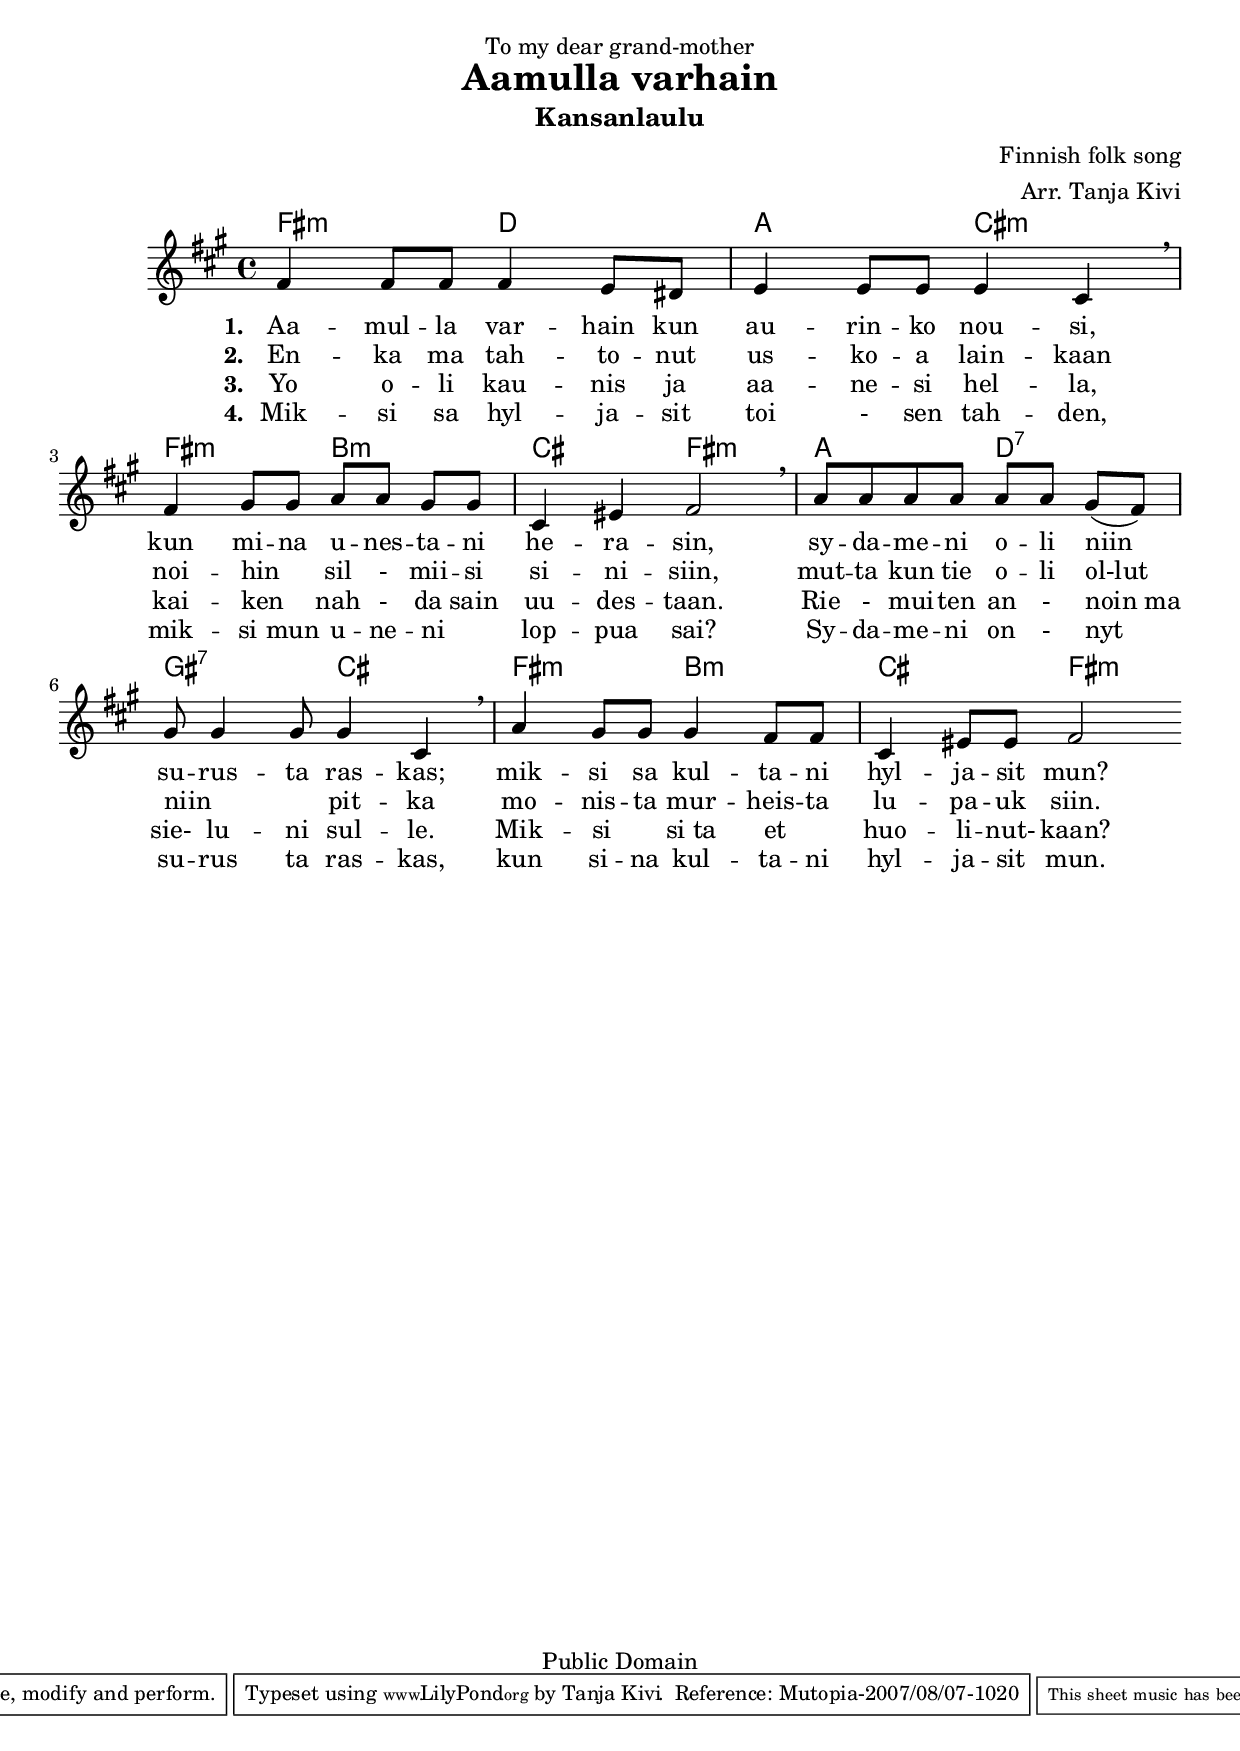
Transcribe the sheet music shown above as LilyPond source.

%Finnish Folk Song: Aamulla varhain
\version "2.10.20"
\header {
dedication = "To my dear grand-mother"
title = "Aamulla varhain"
subtitle = "Kansanlaulu"
composer = "Finnish folk song"
arranger = "Arr. Tanja Kivi"
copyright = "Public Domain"
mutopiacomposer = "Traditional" 
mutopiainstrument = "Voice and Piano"
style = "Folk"
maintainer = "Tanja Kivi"
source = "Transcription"
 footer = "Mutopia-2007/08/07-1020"
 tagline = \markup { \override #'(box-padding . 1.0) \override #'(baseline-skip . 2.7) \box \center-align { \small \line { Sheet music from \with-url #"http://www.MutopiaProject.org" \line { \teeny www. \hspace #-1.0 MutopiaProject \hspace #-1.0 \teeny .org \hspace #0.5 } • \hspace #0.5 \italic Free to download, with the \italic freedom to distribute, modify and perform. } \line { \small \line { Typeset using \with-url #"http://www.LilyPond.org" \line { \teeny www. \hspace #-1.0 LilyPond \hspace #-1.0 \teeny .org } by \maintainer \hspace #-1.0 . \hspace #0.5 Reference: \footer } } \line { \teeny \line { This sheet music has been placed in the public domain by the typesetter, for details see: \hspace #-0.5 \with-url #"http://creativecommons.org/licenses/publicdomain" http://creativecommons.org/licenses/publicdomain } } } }
}

\score {
<<
  \new ChordNames \chordmode { \set chordChanges = ##t
%chords in fis \minor
fis2:m d a cis:m fis:m b:m cis fis:m a d:7 gis:7 cis fis:m b:m cis fis:m }
  \new Staff { \override Staff.TimeSignature #'style = #'() \clef treble \time 4/4 \key fis \minor 
%melody
\bar "|:" fis'4 fis'8 fis'8 fis'4 e'8 dis'8 e'4 e'8 e'8 e'4 cis'4\breathe 
fis'4 gis'8[ gis'8] a'8[ a'8] gis'8[ gis'8] cis'4 eis'4 fis'2\breathe 
a'8[ a'8 a'8 a'8] a'8[ a'8] gis'8( [ fis'8)] gis'8 gis'4 gis'8 gis'4 cis'4\breathe
a'4 gis'8 gis'8 gis'4 fis'8 fis'8 cis'4 eis'8 eis'8 fis'2 \bar ":|" }
%lyrics 
  \addlyrics { \set stanza = "1. "
Aa4 -- mul8 -- la8 var4 -- hain8 kun8 au4 -- rin8 -- ko8 nou4 -- si,4
kun4 mi8 -- na8 u8 -- nes8 -- ta8 -- ni8 he4 -- ra4 -- sin,2
sy8 -- da8 -- me8 -- ni8 o8 -- li8 niin4 su8 -- rus4 -- ta8 ras4 -- kas;4 
mik4 -- si8 sa8 kul4 -- ta8 -- ni8 hyl4 -- ja8 -- sit8 mun?2 }
  \addlyrics { \set stanza = "2. "
En4 -- ka8 ma8 tah4 -- to8 -- nut8 us4 -- ko8 -- a8 lain4 -- kaan 4
noi4 -- hin8 _8 sil8 -8 mii8 -- si8 si4 -- ni4 -- siin,2
mut8 -- ta8 kun8 tie8 o8 -- li8 ol-lut4 niin8 _4 _8  pit4 -- ka4 
mo4 -- nis8 -- ta8 mur4 -- heis8 -- ta8 lu4 -- pa8 -- uk8 siin.2 }
  \addlyrics { \set stanza = "3. "
Yo4 o8 -- li8 kau4 -- nis8 ja8 aa4 -- ne8 -- si8 hel4 -- la,4 
kai4 -- ken8 _8 nah8 -8 da8 sain8 uu4 -- des4 -- taan.2 
Rie8 -8 mui8 -- ten8 an8 -8 noin_ma4 sie-8 lu4 -- ni8 sul4 -- le.4
Mik4 -- si8 _8 si_ta4 et8 _8 huo4 -- li8 -- nut-8 kaan?2 }
  \addlyrics { \set stanza = "4. "
Mik4 -- si8 sa8 hyl4 -- ja8 -- sit8 toi8 -8  sen4 tah4 -- den,4 
mik4 -- si8 mun8 u8 -- ne8 -- ni8 _8 lop4 -- pua4 sai?2
Sy8 -- da8 -- me8 -- ni8 on8 -8 nyt4 su8 -- rus4 ta8 ras4 -- kas,4 
kun4 si8 -- na8 kul4 -- ta8 -- ni8 hyl4 -- ja8 -- sit8 mun.2 }
>>

\layout {}
\midi {}
}
